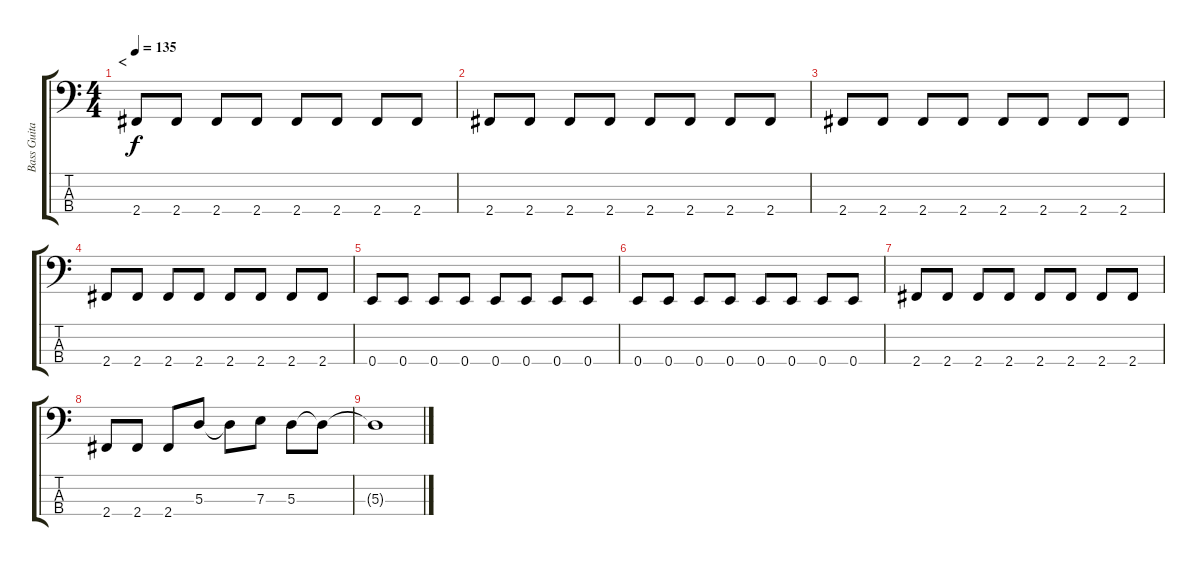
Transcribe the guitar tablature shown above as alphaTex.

\track ("Bass Guitar" "Bass Guita") {instrument electricbassfinger}
\staff {score tabs}
\tuning (G2 D2 A1 E1) {hide}
\ts (4 4)
\section ("" "<")
\tempo 135
\clef f4
\ks c
2.4.8{dy f} 2.4.8 2.4.8 2.4.8 2.4.8 2.4.8 2.4.8 2.4.8 |
2.4.8 2.4.8 2.4.8 2.4.8 2.4.8 2.4.8 2.4.8 2.4.8 |
2.4.8 2.4.8 2.4.8 2.4.8 2.4.8 2.4.8 2.4.8 2.4.8 |
2.4.8 2.4.8 2.4.8 2.4.8 2.4.8 2.4.8 2.4.8 2.4.8 |
0.4.8 0.4.8 0.4.8 0.4.8 0.4.8 0.4.8 0.4.8 0.4.8 |
0.4.8 0.4.8 0.4.8 0.4.8 0.4.8 0.4.8 0.4.8 0.4.8 |
2.4.8 2.4.8 2.4.8 2.4.8 2.4.8 2.4.8 2.4.8 2.4.8 |
2.4.8 2.4.8 2.4.8 5.3.8 5.3{t}.8 7.3.8 5.3.8 5.3{t}.8 |
5.3{t}.1
